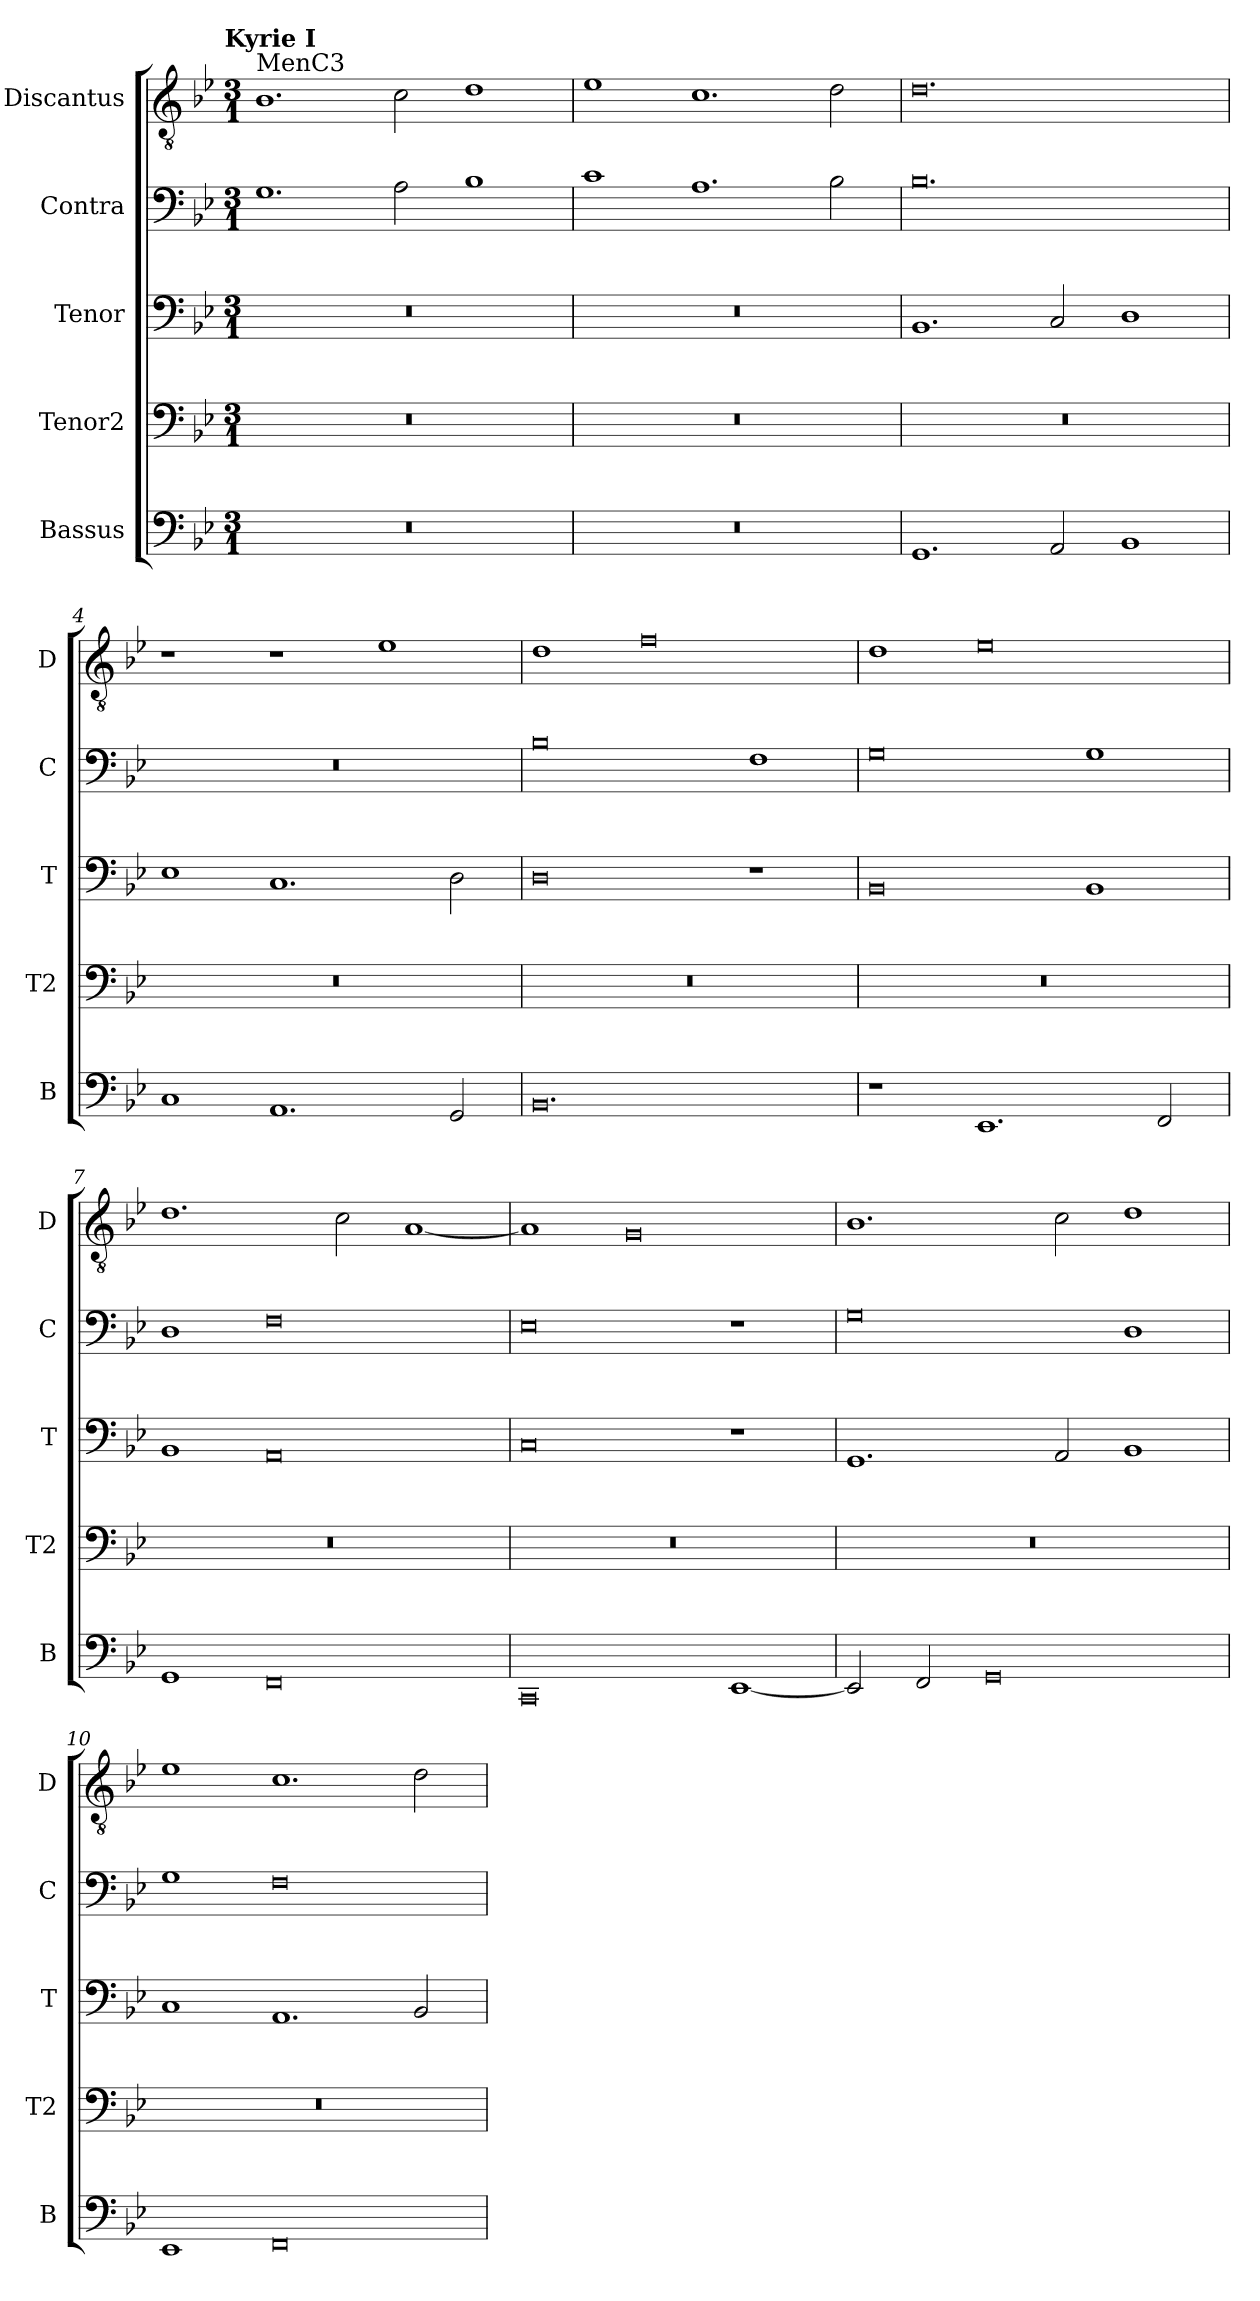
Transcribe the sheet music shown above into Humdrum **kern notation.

**kern	**kern	**kern	**kern	**kern
*part5	*part4	*part3	*part2	*part1
*staff5	*staff4	*staff3	*staff2	*staff1
*I"Bassus	*I"Tenor2	*I"Tenor	*I"Contra	*I"Discantus
*I'B	*I'T2	*I'T	*I'C	*I'D
*clefF4	*clefF4	*clefF4	*clefF4	*clefGv2
*k[b-e-]	*k[b-e-]	*k[b-e-]	*k[b-e-]	*k[b-e-]
!!LO:TX:omd:t=Kyrie I
*M3/1	*M3/1	*M3/1	*M3/1	*M3/1
*MM400	*MM400	*MM400	*MM400	*MM400
=1	=1	=1	=1	=1
!	!	!	!	!LO:TX:a:t=MenC3
0.r	0.r	0.r	1.G	1.B-
.	.	.	2A\	2c\
.	.	.	1B-	1d
=2	=2	=2	=2	=2
0.r	0.r	0.r	1c	1e-
.	.	.	1.A	1.c
.	.	.	2B-\	2d\
=3	=3	=3	=3	=3
1.GG	0.r	1.BB-	0.B-	0.d
2AA/	.	2C/	.	.
1BB-	.	1D	.	.
=4	=4	=4	=4	=4
1C	0.r	1E-	0.r	1r
1.AA	.	1.C	.	1r
.	.	.	.	1e-
2GG/	.	2D\	.	.
=5	=5	=5	=5	=5
0.BB-	0.r	0D	0B-	1d
.	.	.	.	0f
.	.	1r	1F	.
=6	=6	=6	=6	=6
1r	0.r	0BB-	0G	1d
1.EE-	.	.	.	0e-
.	.	1BB-	1G	.
2FF/	.	.	.	.
=7	=7	=7	=7	=7
1GG	0.r	1BB-	1D	1.d
0FF	.	0AA	0F	.
.	.	.	.	2c\
.	.	.	.	[1A
=8	=8	=8	=8	=8
0CC	0.r	0C	0E-	1A]
.	.	.	.	0G
[1EE-	.	1r	1r	.
=9	=9	=9	=9	=9
2EE-/]	0.r	1.GG	0G	1.B-
2FF/	.	.	.	.
0GG	.	.	.	.
.	.	2AA/	.	2c\
.	.	1BB-	1D	1d
=10	=10	=10	=10	=10
1EE-	0.r	1C	1G	1e-
0FF	.	1.AA	0F	1.c
.	.	2BB-/	.	2d\
=	=	=	=	=
*-	*-	*-	*-	*-
